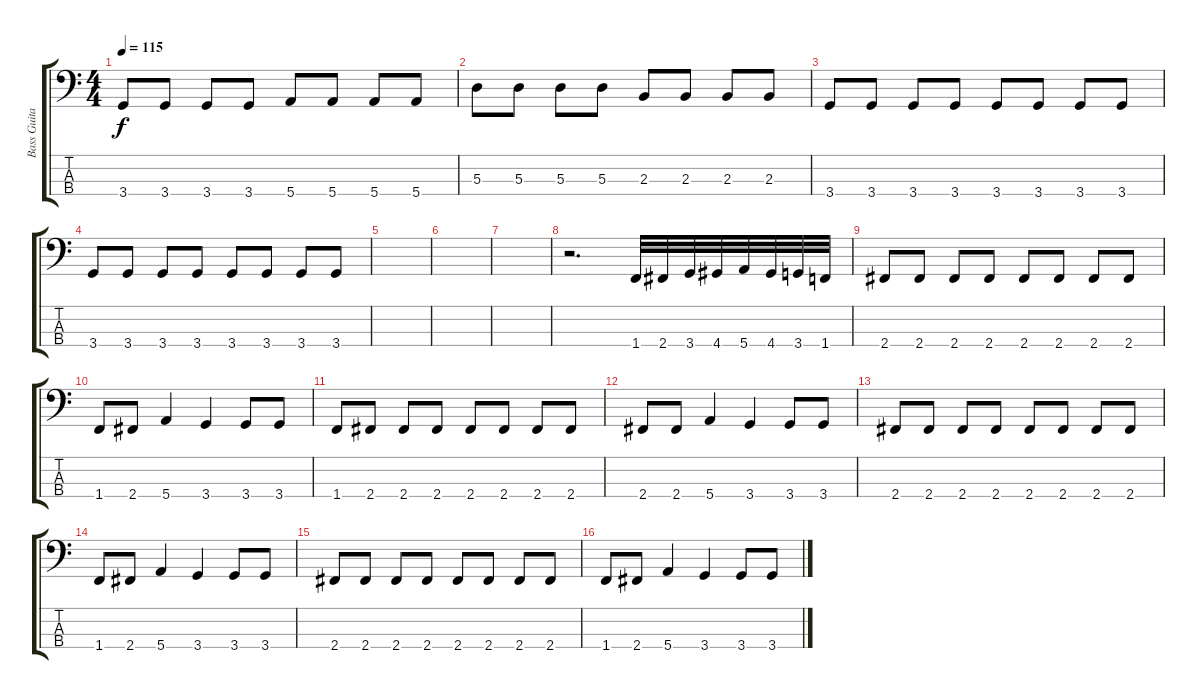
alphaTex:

\track ("Bass Guitar" "Bass Guita") {instrument electricbassfinger}
\staff {score tabs}
\tuning (G2 D2 A1 E1) {hide}
\ts (4 4)
\tempo 115
\clef f4
\ks c
3.4.8{dy f} 3.4.8 3.4.8 3.4.8 5.4.8 5.4.8 5.4.8 5.4.8 |
5.3.8 5.3.8 5.3.8 5.3.8 2.3.8 2.3.8 2.3.8 2.3.8 |
3.4.8 3.4.8 3.4.8 3.4.8 3.4.8 3.4.8 3.4.8 3.4.8 |
3.4.8 3.4.8 3.4.8 3.4.8 3.4.8 3.4.8 3.4.8 3.4.8 |
|
|
|
r.2{d} 1.4.32 2.4.32 3.4.32 4.4.32 5.4.32 4.4.32 3.4.32 1.4.32 |
2.4.8 2.4.8 2.4.8 2.4.8 2.4.8 2.4.8 2.4.8 2.4.8 |
1.4.8 2.4.8 5.4.4 3.4.4 3.4.8 3.4.8 |
1.4.8 2.4.8 2.4.8 2.4.8 2.4.8 2.4.8 2.4.8 2.4.8 |
2.4.8 2.4.8 5.4.4 3.4.4 3.4.8 3.4.8 |
2.4.8 2.4.8 2.4.8 2.4.8 2.4.8 2.4.8 2.4.8 2.4.8 |
1.4.8 2.4.8 5.4.4 3.4.4 3.4.8 3.4.8 |
2.4.8 2.4.8 2.4.8 2.4.8 2.4.8 2.4.8 2.4.8 2.4.8 |
1.4.8 2.4.8 5.4.4 3.4.4 3.4.8 3.4.8
